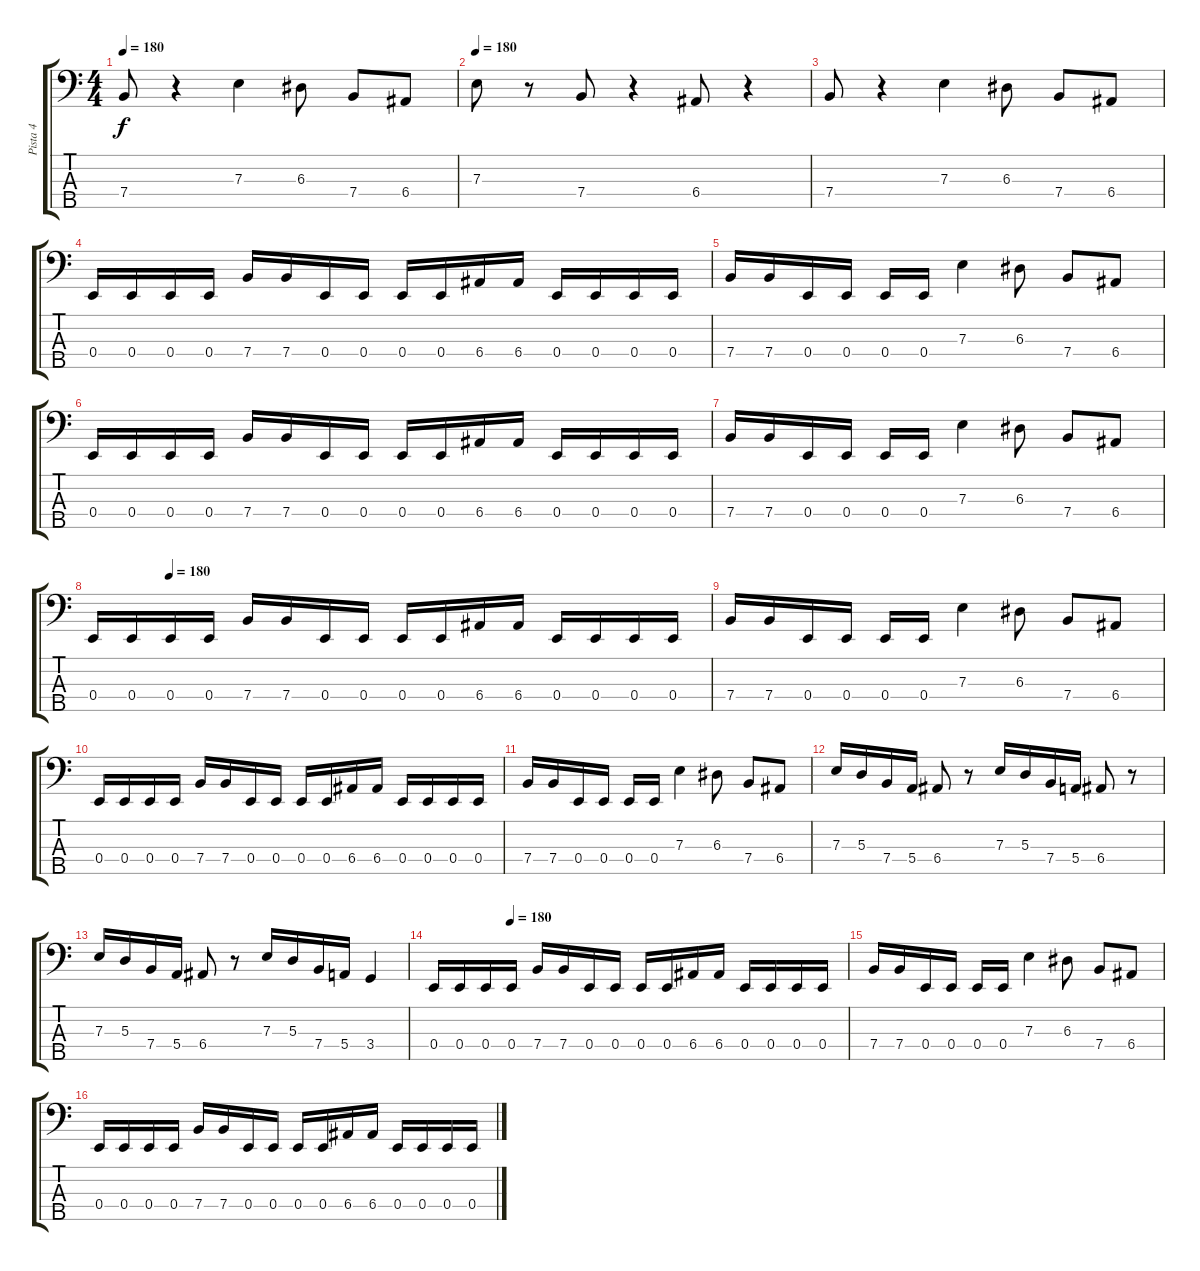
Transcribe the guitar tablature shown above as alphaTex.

\track ("Pista 4" "Pista 4") {instrument electricbasspick}
\staff {score tabs}
\tuning (G2 D2 A1 E1 B0) {hide}
\ts (4 4)
\tempo 180
\clef f4
\ks c
7.4.8{dy f} r.4 7.3.4 6.3.8 7.4.8 6.4.8 |
\tempo 180
7.3.8 r.8 7.4.8 r.4 6.4.8 r.4 |
7.4.8 r.4 7.3.4 6.3.8 7.4.8 6.4.8 |
0.4.16 0.4.16 0.4.16 0.4.16 7.4.16 7.4.16 0.4.16 0.4.16 0.4.16 0.4.16 6.4.16 6.4.16 0.4.16 0.4.16 0.4.16 0.4.16 |
7.4.16 7.4.16 0.4.16 0.4.16 0.4.16 0.4.16 7.3.4 6.3.8 7.4.8 6.4.8 |
0.4.16 0.4.16 0.4.16 0.4.16 7.4.16 7.4.16 0.4.16 0.4.16 0.4.16 0.4.16 6.4.16 6.4.16 0.4.16 0.4.16 0.4.16 0.4.16 |
7.4.16 7.4.16 0.4.16 0.4.16 0.4.16 0.4.16 7.3.4 6.3.8 7.4.8 6.4.8 |
\tempo (180 0.125)
0.4.16 0.4.16 0.4.16 0.4.16 7.4.16 7.4.16 0.4.16 0.4.16 0.4.16 0.4.16 6.4.16 6.4.16 0.4.16 0.4.16 0.4.16 0.4.16 |
7.4.16 7.4.16 0.4.16 0.4.16 0.4.16 0.4.16 7.3.4 6.3.8 7.4.8 6.4.8 |
0.4.16 0.4.16 0.4.16 0.4.16 7.4.16 7.4.16 0.4.16 0.4.16 0.4.16 0.4.16 6.4.16 6.4.16 0.4.16 0.4.16 0.4.16 0.4.16 |
7.4.16 7.4.16 0.4.16 0.4.16 0.4.16 0.4.16 7.3.4 6.3.8 7.4.8 6.4.8 |
7.3.16 5.3.16 7.4.16 5.4.16 6.4.8 r.8 7.3.16 5.3.16 7.4.16 5.4.16 6.4.8 r.8 |
7.3.16 5.3.16 7.4.16 5.4.16 6.4.8 r.8 7.3.16 5.3.16 7.4.16 5.4.16 3.4.4 |
\tempo (180 0.1875)
0.4.16 0.4.16 0.4.16 0.4.16 7.4.16 7.4.16 0.4.16 0.4.16 0.4.16 0.4.16 6.4.16 6.4.16 0.4.16 0.4.16 0.4.16 0.4.16 |
7.4.16 7.4.16 0.4.16 0.4.16 0.4.16 0.4.16 7.3.4 6.3.8 7.4.8 6.4.8 |
0.4.16 0.4.16 0.4.16 0.4.16 7.4.16 7.4.16 0.4.16 0.4.16 0.4.16 0.4.16 6.4.16 6.4.16 0.4.16 0.4.16 0.4.16 0.4.16
